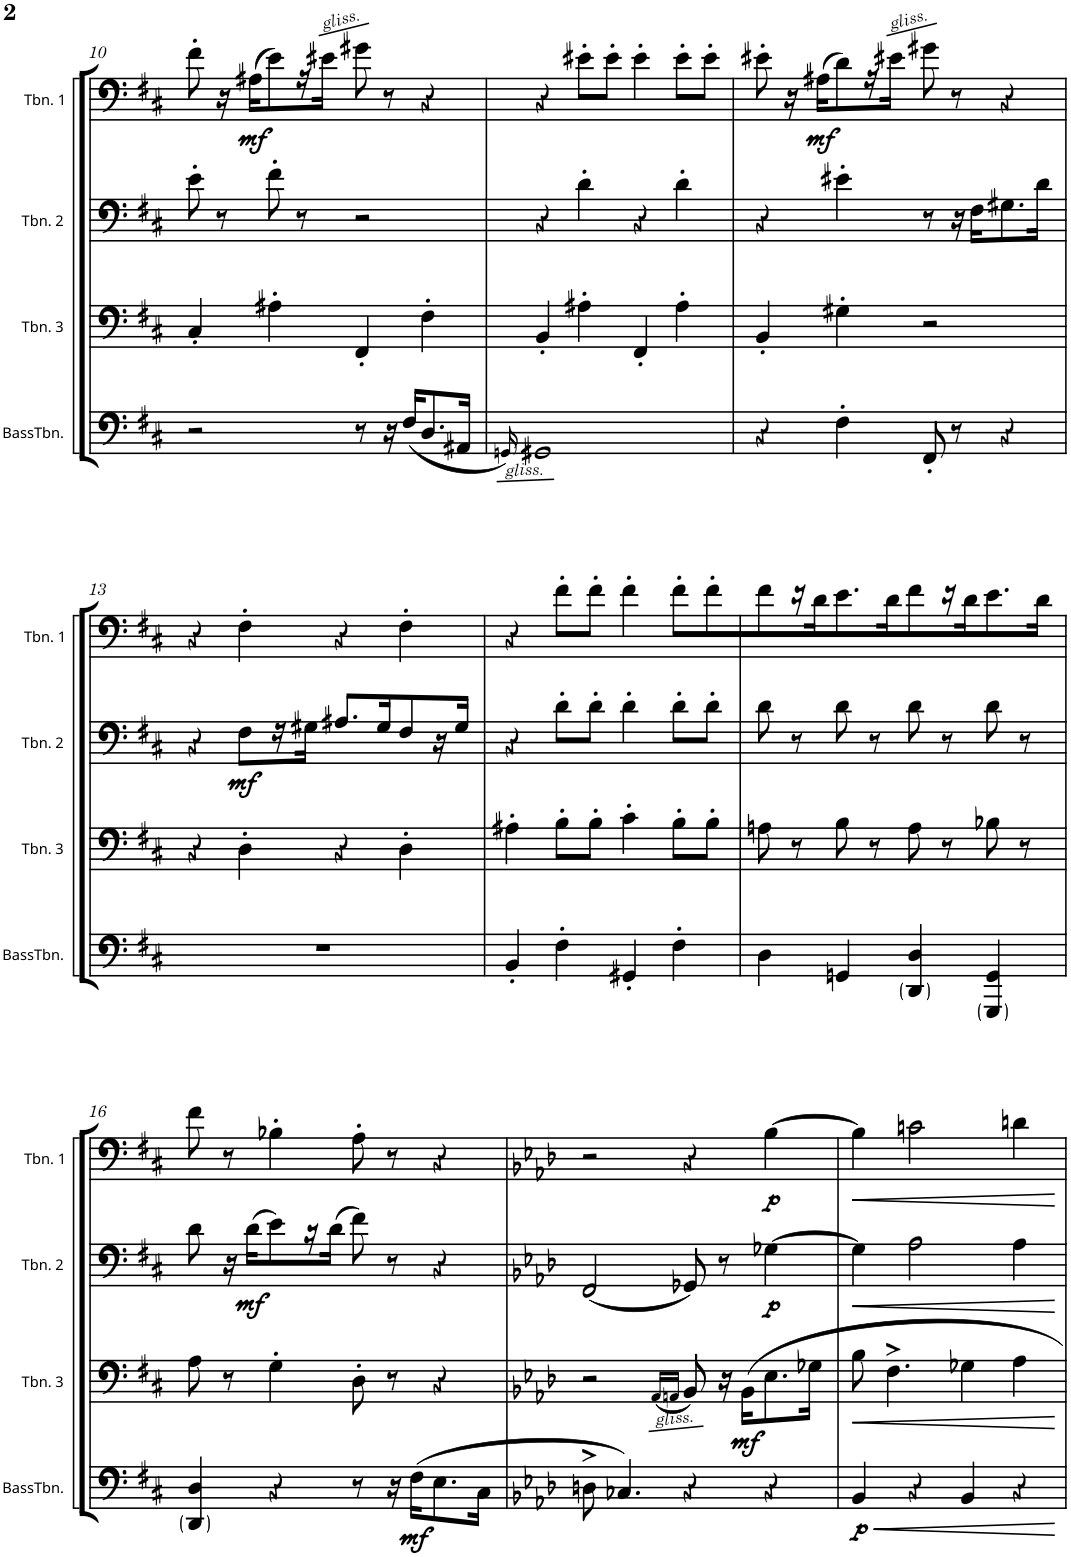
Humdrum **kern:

**kern	**dynam	**kern	**dynam	**kern	**dynam	**kern	**dynam
*part4	*part4	*part3	*part3	*part2	*part2	*part1	*part1
*staff4	*staff4	*staff3	*staff3	*staff2	*staff2	*staff1	*staff1
*I"Bass trombone	*	*I"Trombone 3	*	*I"Trombone 2	*	*I"Trombone 1	*
*I'BassTbn.	*	*I'Tbn. 3	*	*I'Tbn. 2	*	*I'Tbn. 1	*
!!LO:PB:g=z
*clefF4	*	*clefF4	*	*clefF4	*	*clefF4	*
*k[f#c#]	*	*k[f#c#]	*	*k[f#c#]	*	*k[f#c#]	*
*M4/4	*	*M4/4	*	*M4/4	*	*M4/4	*
=10	=10	=10	=10	=10	=10	=10	=10
2r	.	4C#'/	.	8e'\	.	8f#'\	.
.	.	.	.	8r	.	16r	.
!	!	!	!	!	!	!	!LO:DY:b
.	.	.	.	.	.	(16A#X\KL	mf
.	.	4A#X'\	.	8f#'\	.	8e\)	.
.	.	.	.	8r	.	16r	.
.	.	.	.	.	.	16e#X\JJ	.
8r	.	4FF#'/	.	2r	.	8g#X\	.
16r	.	.	.	.	.	8r	.
(16F#/KL	.	.	.	.	.	.	.
8.D/	.	4F#'\	.	.	.	4r	.
16AA#X/Jk	.	.	.	.	.	.	.
=11	=11	=11	=11	=11	=11	=11	=11
16qGGn/)	.	.	.	.	.	.	.
1GG#X	.	4BB'/	.	4r	.	4r	.
.	.	4A#X'\	.	4d'\	.	8e#X'\L	.
.	.	.	.	.	.	8e#'\J	.
.	.	4FF#'/	.	4r	.	4e#'\	.
.	.	4A#'\	.	4d'\	.	8e#'\L	.
.	.	.	.	.	.	8e#'\J	.
=12	=12	=12	=12	=12	=12	=12	=12
4r	.	4BB'/	.	4r	.	8e#X'\	.
.	.	.	.	.	.	16r	.
!	!	!	!	!	!	!	!LO:DY:b
.	.	.	.	.	.	(16A#X\KL	mf
4F#'\	.	4G#X'\	.	4e#X'\	.	8d\)	.
.	.	.	.	.	.	16r	.
.	.	.	.	.	.	16e#X\JJ	.
8FF#'/	.	2r	.	8r	.	8g#X\	.
8r	.	.	.	16r	.	8r	.
.	.	.	.	16F#\KL	.	.	.
4r	.	.	.	8.G#X\	.	4r	.
.	.	.	.	16d\Jk	.	.	.
!!LO:LB:g=z
=13	=13	=13	=13	=13	=13	=13	=13
1r	.	4r	.	4r	.	4r	.
!	!	!	!	!	!LO:DY:b	!	!
.	.	4D'\	.	8F#\L	mf	4F#'\	.
.	.	.	.	16r	.	.	.
.	.	.	.	16G#X\JJ	.	.	.
.	.	4r	.	8.A#X/L	.	4r	.
.	.	.	.	16G#/K	.	.	.
.	.	4D'\	.	8F#/	.	4F#'\	.
.	.	.	.	16r	.	.	.
.	.	.	.	16G#/JJ	.	.	.
=14	=14	=14	=14	=14	=14	=14	=14
4BB'/	.	4A#X'\	.	4r	.	4r	.
4F#'\	.	8B'\L	.	8d'\L	.	8f#'\L	.
.	.	8B'\J	.	8d'\J	.	8f#'\J	.
4GG#X'/	.	4c#'\	.	4d'\	.	4f#'\	.
4F#'\	.	8B'\L	.	8d'\L	.	8f#'\L	.
.	.	8B'\J	.	8d'\J	.	8f#'\	.
=15	=15	=15	=15	=15	=15	=15	=15
4D\	.	8An\	.	8d\	.	8f#\	.
.	.	8r	.	8r	.	16r	.
.	.	.	.	.	.	16d\J	.
4GGn/	.	8B\	.	8d\	.	8.e\	.
.	.	8r	.	8r	.	.	.
.	.	.	.	.	.	16d\K	.
4DD/ 4D/	.	8A\	.	8d\	.	8f#\	.
.	.	8r	.	8r	.	16r	.
.	.	.	.	.	.	16d\J	.
4GGG/ 4GG/	.	8B-X\	.	8d\	.	8.e\	.
.	.	8r	.	8r	.	.	.
.	.	.	.	.	.	16d\Jk	.
!!LO:LB:g=z
=16	=16	=16	=16	=16	=16	=16	=16
4DD/ 4D/	.	8A\	.	8d\	.	8f#\	.
.	.	8r	.	16r	.	8r	.
!	!	!	!	!	!LO:DY:b	!	!
.	.	.	.	(16d\KL	mf	.	.
4r	.	4G'\	.	8e\)	.	4B-X'\	.
.	.	.	.	16r	.	.	.
.	.	.	.	(16d\JJ	.	.	.
8r	.	8D'\	.	8f#\)	.	8A'\	.
16r	.	8r	.	8r	.	8r	.
!	!LO:DY:b	!	!	!	!	!	!
(16F#\KL	mf	.	.	.	.	.	.
8.E\	.	4r	.	4r	.	4r	.
16C#\Jk	.	.	.	.	.	.	.
=17	=17	=17	=17	=17	=17	=17	=17
*k[b-e-a-d-]	*	*k[b-e-a-d-]	*	*k[b-e-a-d-]	*	*k[b-e-a-d-]	*
8Dn^\	.	2r	.	(2FF/	.	2r	.
4.C-X/)	.	.	.	.	.	.	.
.	.	(16qAA-/LL	.	.	.	.	.
.	.	16qAAn/JJ	.	.	.	.	.
4r	.	8BB-/)	.	8GG-X/)	.	4r	.
.	.	16r	.	8r	.	.	.
!	!	!	!LO:DY:b	!	!	!	!
.	.	16BB-\KL	mf	.	.	.	.
!	!	!	!	!	!LO:DY:b	!	!LO:DY:b
4r	.	8.E-\	.	[4G-X\	p	[4B-\	p
.	.	16G-X\Jk	.	.	.	.	.
=18	=18	=18	=18	=18	=18	=18	=18
!	!LO:HP:b	!	!LO:HP:b	!	!LO:HP:b	!	!LO:HP:b
!	!LO:DY:n=1:b	!	!	!	!	!	!
4BB-/	< p	8B-\	<	4G-\]	<	4B-\]	<
.	.	4.F^\	.	.	.	.	.
4r	.	.	.	2A-\	.	2cn\	.
4BB-/	.	4G-X\	.	.	.	.	.
4r	.	4A-\	.	4A-\	.	4dn\	.
.	[	.	[	.	[	.	[
=	=	=	=	=	=	=	=
*-	*-	*-	*-	*-	*-	*-	*-
